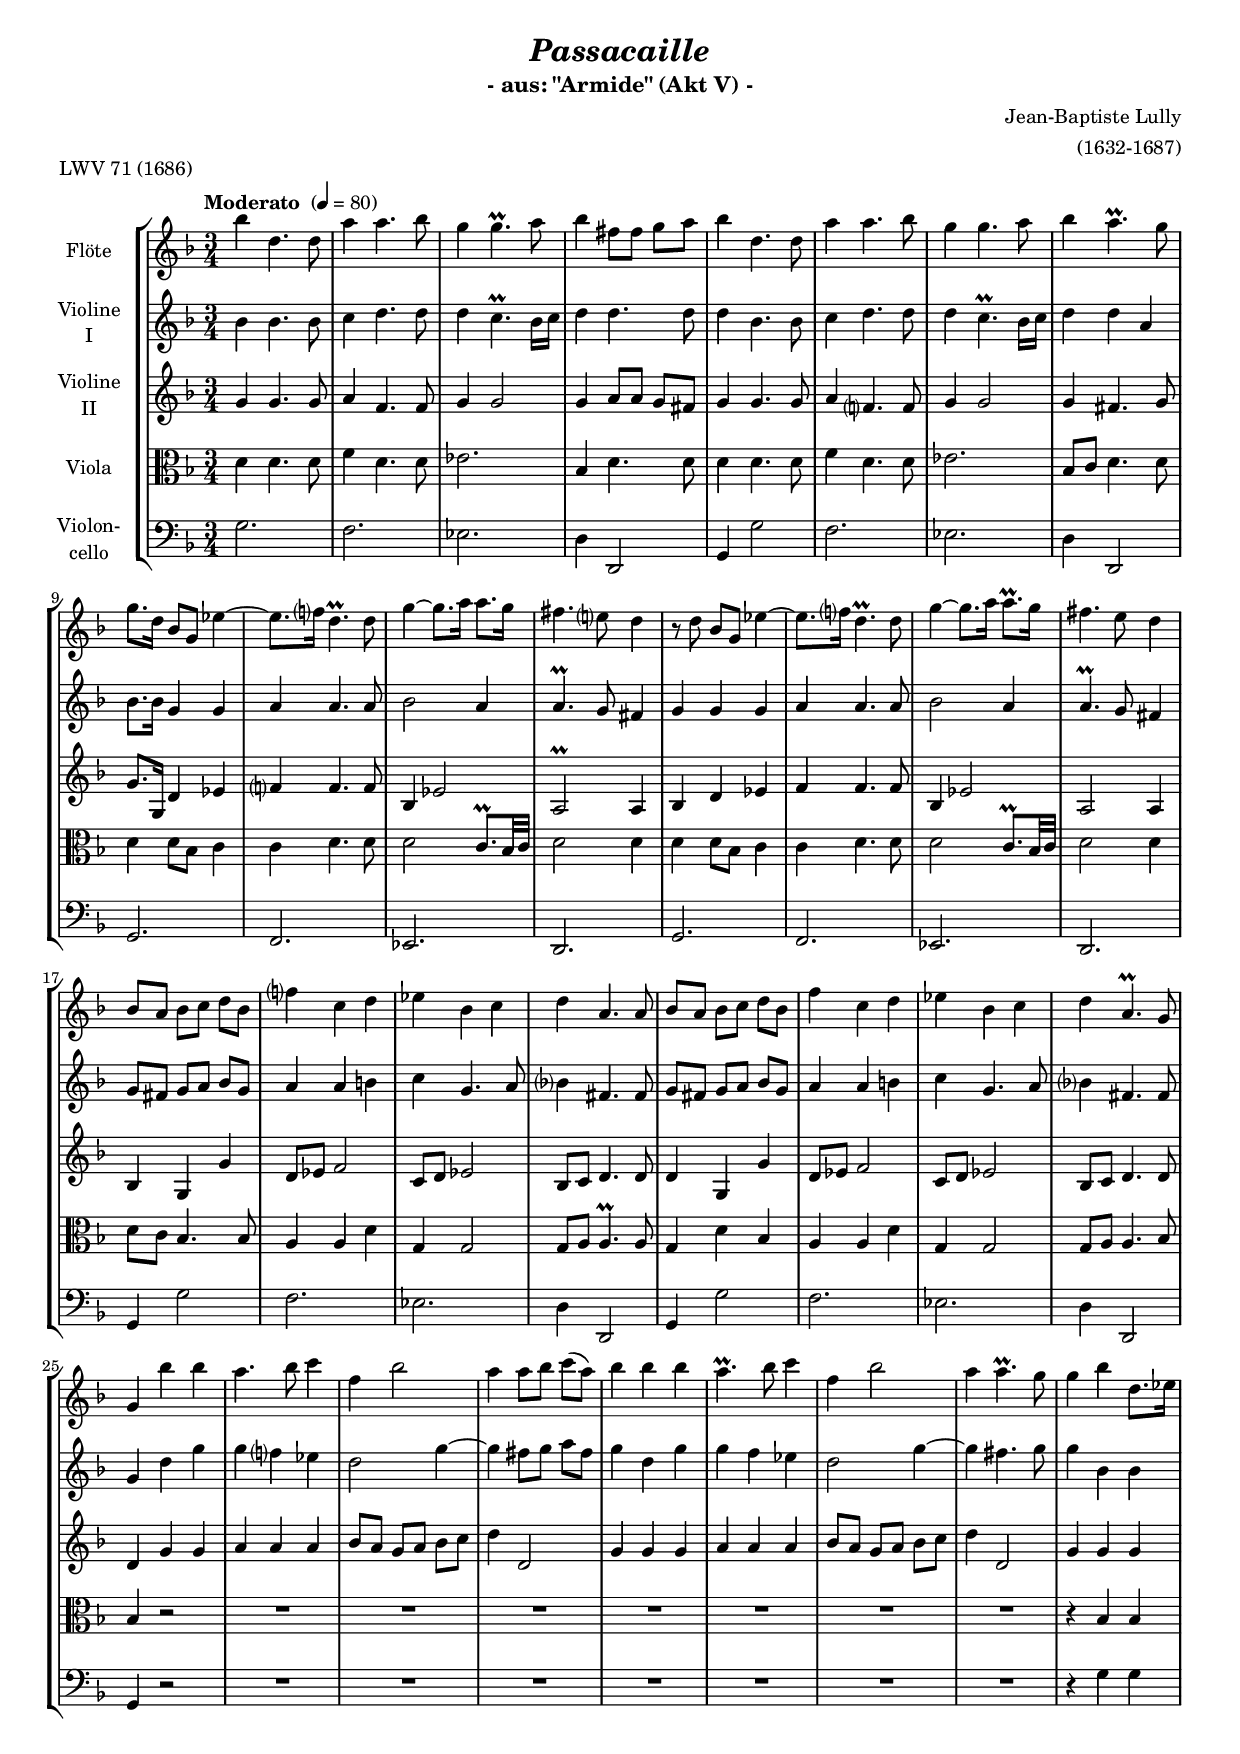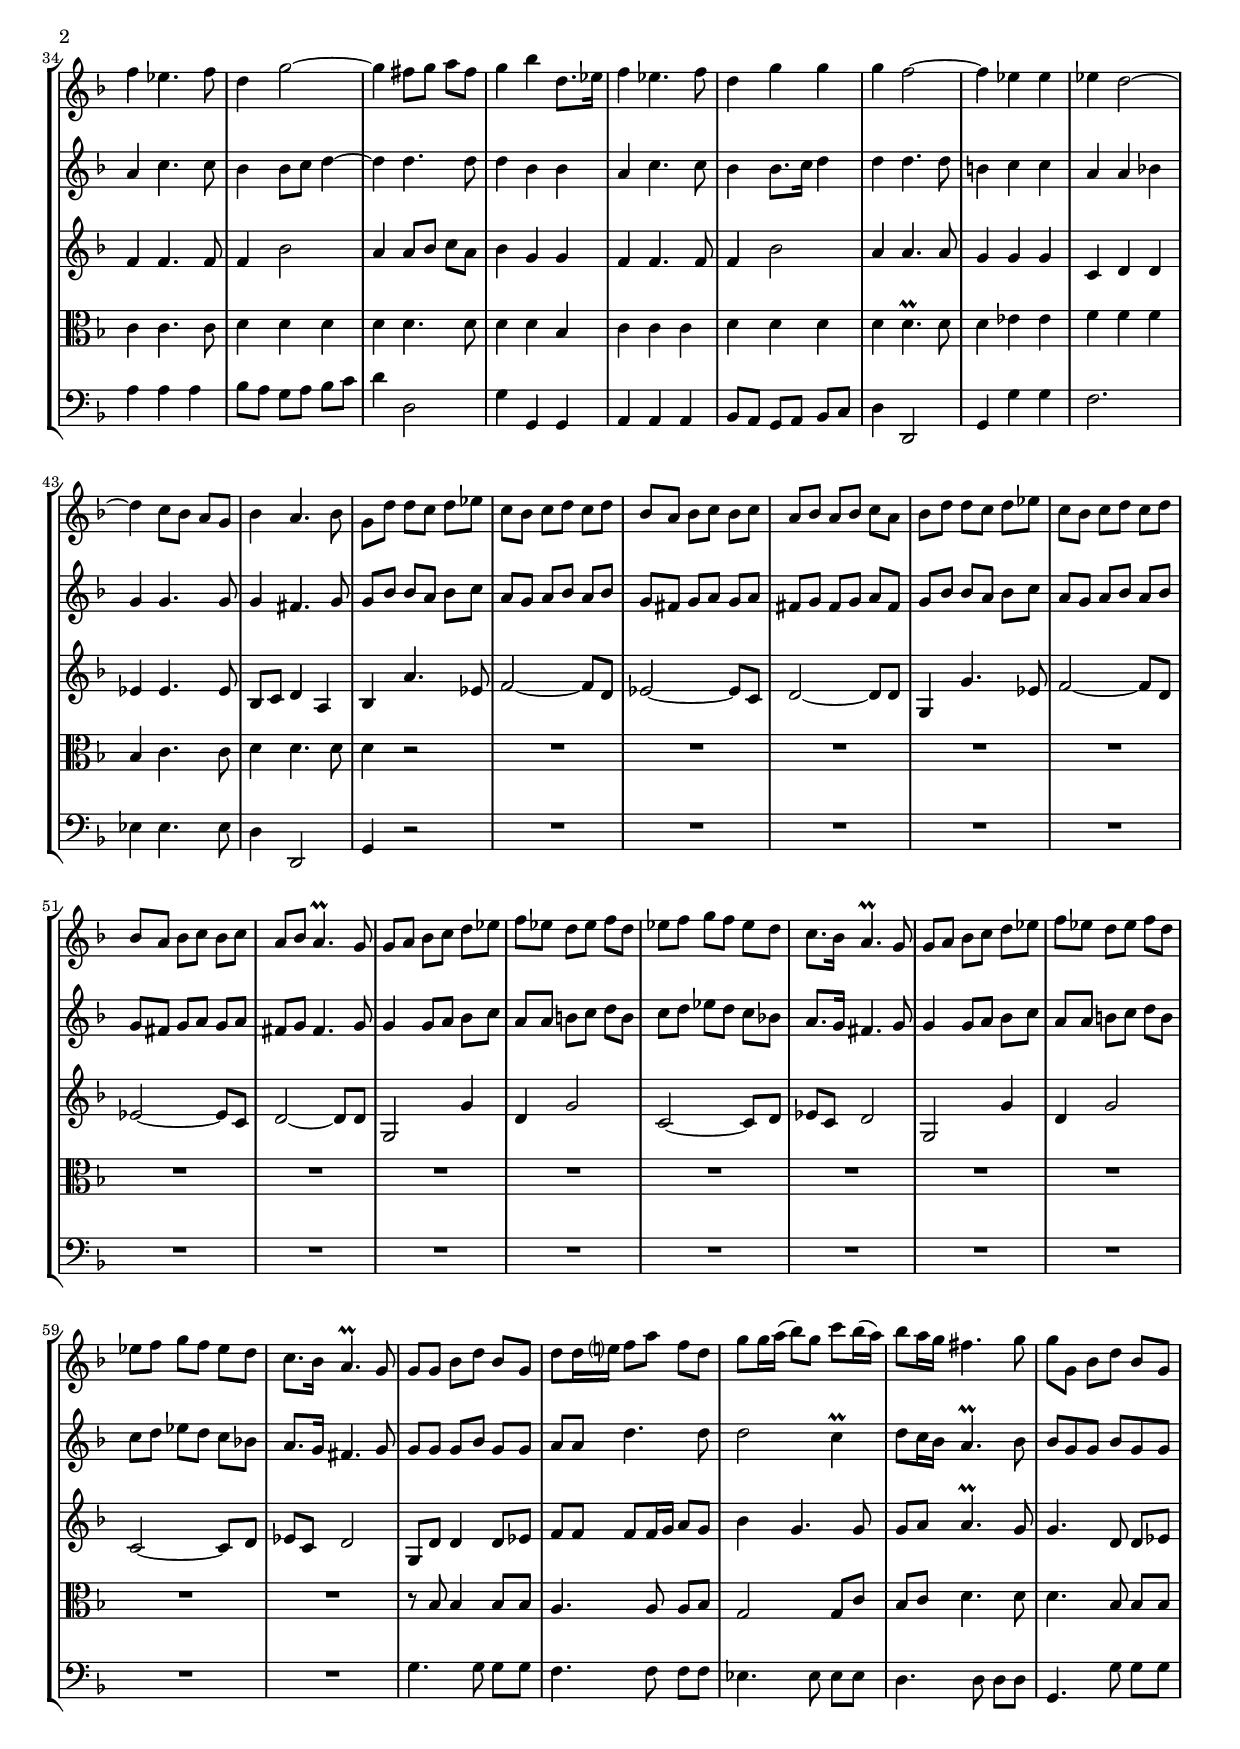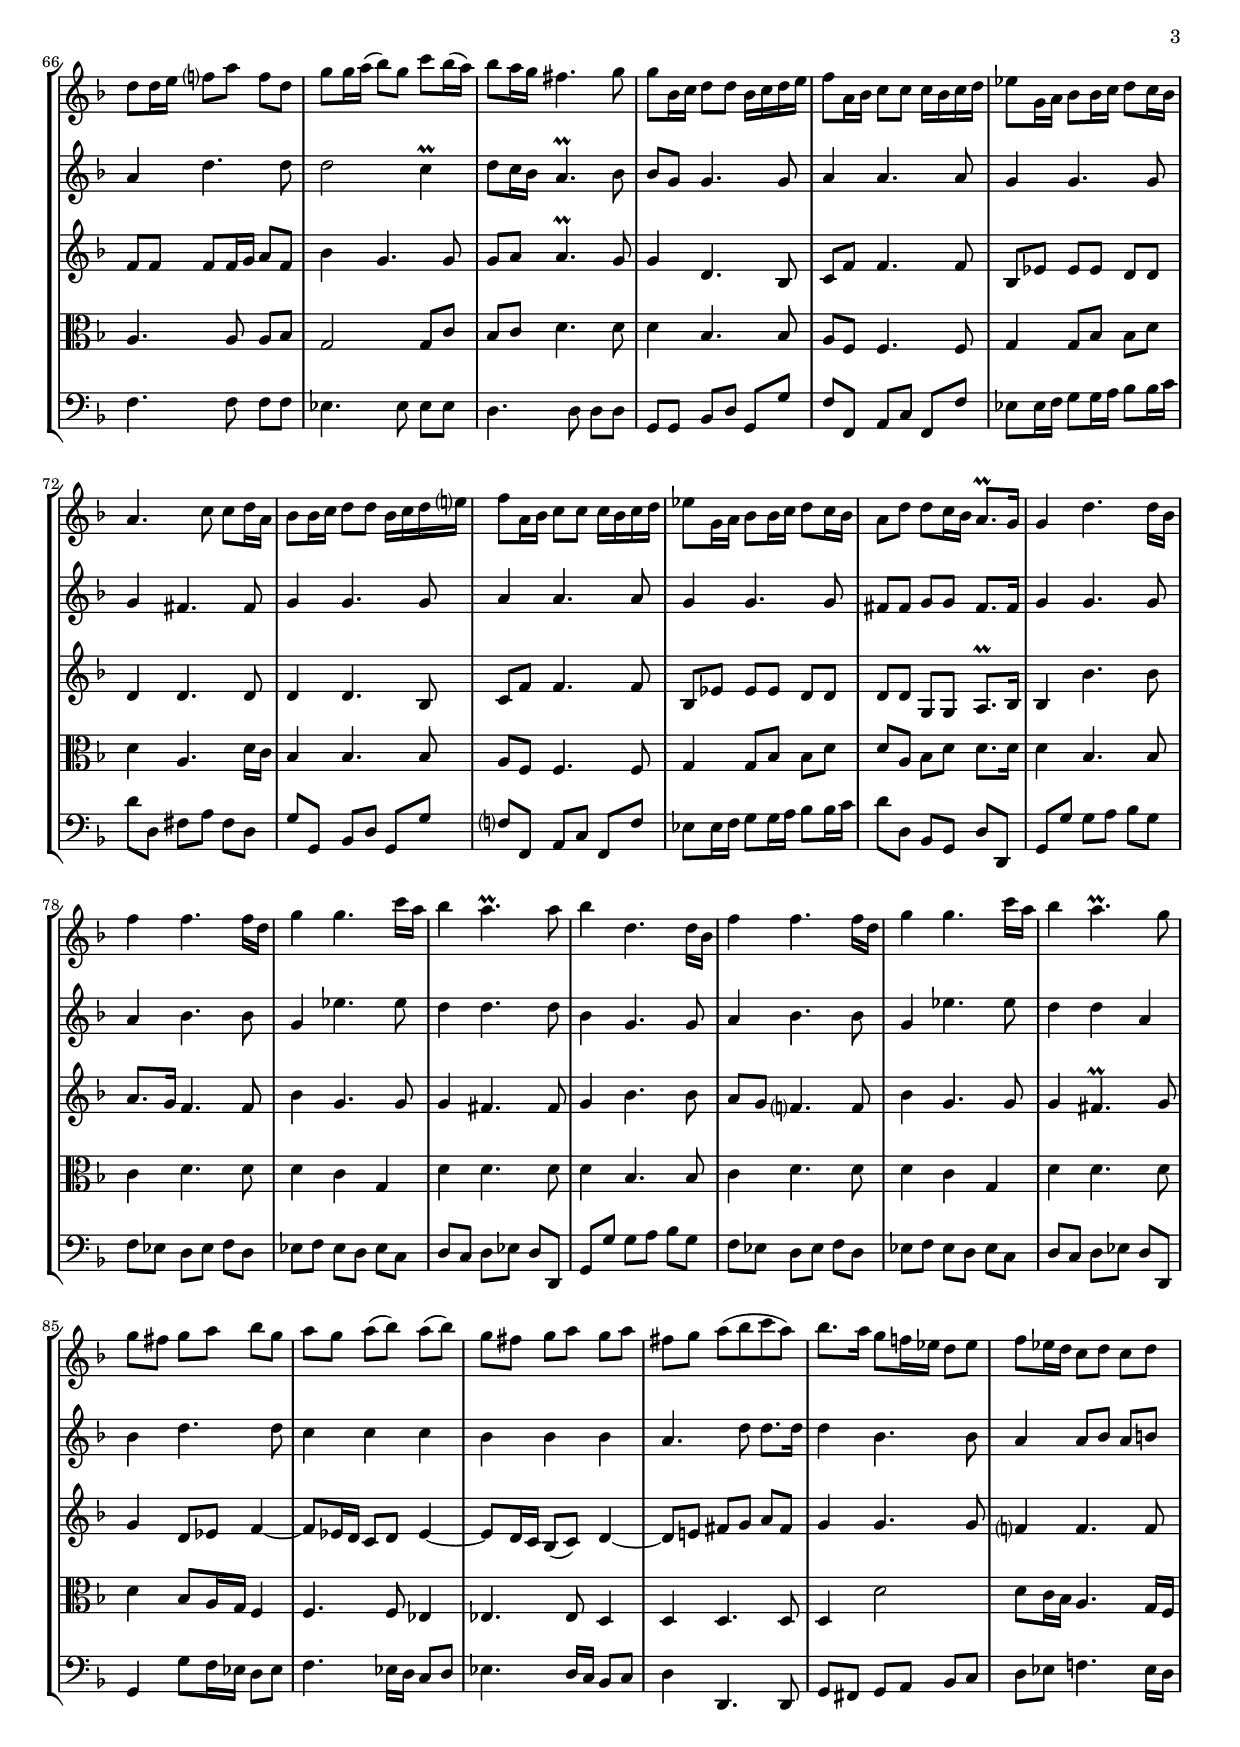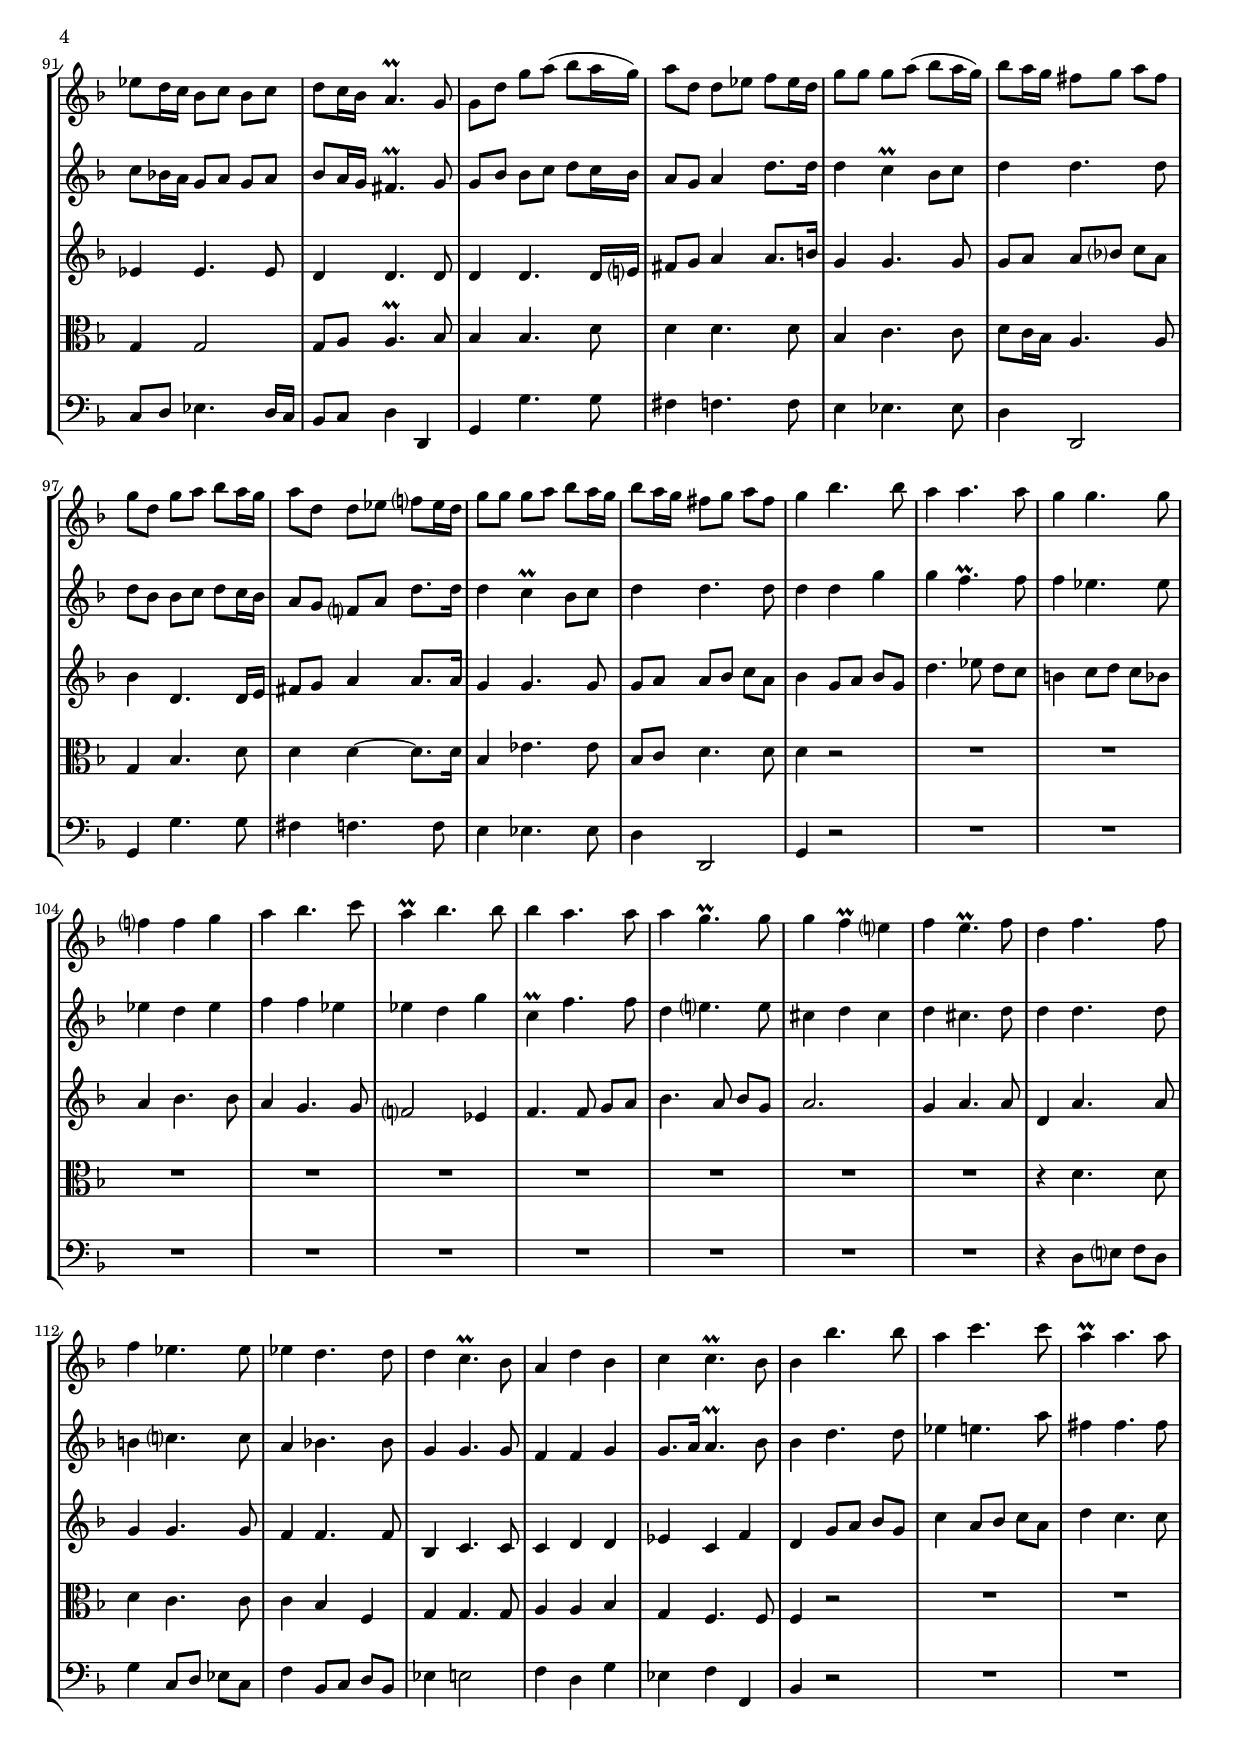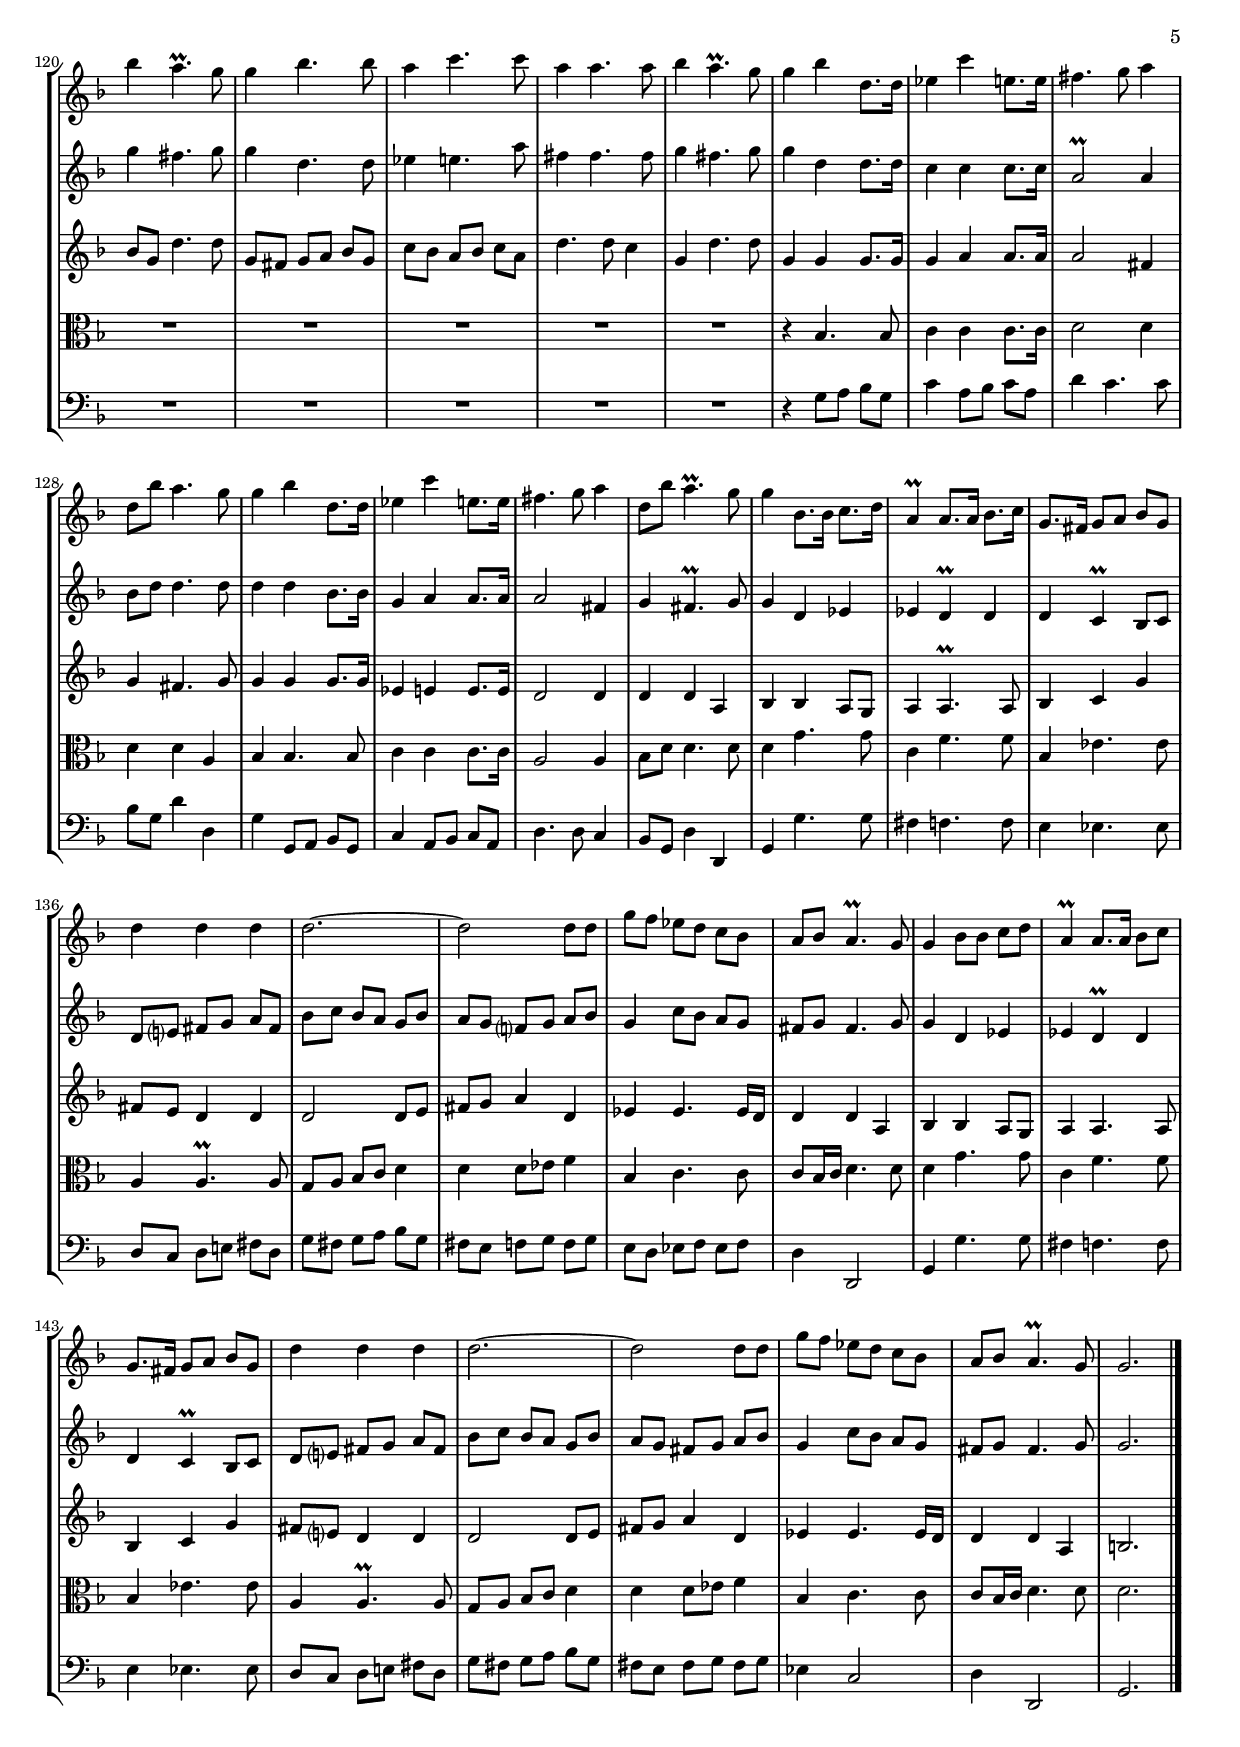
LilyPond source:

\version "2.18.2"
\include "deutsch.ly"
  
#(set-global-staff-size 17)

\header {
  title     = \markup \bold \italic "Passacaille"
  subtitle  = "- aus: \"Armide\" (Akt V) -"
  composer  = "Jean-Baptiste Lully"
  arranger  = "(1632-1687)"
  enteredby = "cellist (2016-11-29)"
  piece     = "LWV 71 (1686)"
}

voiceconsts = {
  \key f \major
  \time 3/4
  \clef "treble"
% \numericTimeSignature
  \compressFullBarRests
  % Set default beaming for all staves
  \set Timing.beamExceptions = #'()
  \set Timing.baseMoment     = #(ly:make-moment 1 4)
  \set Timing.beatStructure  = #'(1 1 1)
  \tempo "Moderato " 4=80
}

%mifl = "flute"
mifl = "trumpet"
mist = "string ensemble 1"
%minstr = "accordion"
miba = "bassoon"
milo = "drawbar organ"

va = \relative c''' {
  \voiceconsts

  b4 d,4. d8
  a'4 a4. b8
  g4 g4.\prall a8
  b4 fis8 fis g a
  b4 d,4. d8
  a'4 a4. b8
  g4 g4. a8
  b4 a4.\prall g8
  
  g8. d16 b8 g es'4~
  es8. f?16 d4.\prall d8
  g4~ g8. a16 a8. g16
  fis4. e?8 d4
  r8 d b g es'4~
  es8. f?16 d4.\prall d8
  g4~ g8. a16 a8.\prall g16

  fis4. e8 d4
  b8 a b c d b
  f'?4 c d
  es b c
  d a4. a8
  b a b c d b
  f'4 c d
  es b c
  d a4.\prall g8

  g4 b' b
  a4. b8 c4
  f, b2
  a4 a8 b c( a)
  b4 b b
  a4.\prall b8 c4
  f, b2
  a4 a4.\prall g8
  g4 b d,8. es16

  f4 es4. f8
  d4 g2~
  g4 fis8 g a fis
  g4 b d,8. es16
  f4 es4. f8
  d4 g g
  g f2~
  f4 es es
  es d2~

  d4 c8 b a g
  b4 a4. b8
  g d' d c d es
  c b c d c d
  b a b c b c
  a b a b c a
  b d d c d es

  c b c d c d
  b a b c b c
  a b a4.\prall g8
  g a b c d es
  f es d es f d
  es f g f es d

  c8. b16 a4.\prall g8
  g a b c d es
  f es d es f d
  es f g f es d
  c8. b16 a4.\prall g8
  g g b d b g

  d' d16 e? f8 a f d
  g g16 a( b8) g c b16( a)
  b8 a16 g fis4. g8
  g g, b d b g
  d' d16 e f?8 a f d

  g g16 a( b8) g c b16( a)
  b8 a16 g fis4. g8
  g b,16 c d8 d b16 c d e
  f8 a,16 b c8 c c16 b c d
  es8 g,16 a b8 b16 c d8 c16 b

  a4. c8 c d16 a
  b8 b16 c d8 d b16 c d e?
  f8 a,16 b c8 c c16 b c d
  es8 g,16 a b8 b16 c d8 c16 b
  a8 d d c16 b a8.\prall g16

  g4 d'4. d16 b
  f'4 f4. f16 d
  g4 g4. c16 a
  b4 a4.\prall a8
  b4 d,4. d16 b
  f'4 f4. f16 d
  g4 g4. c16 a
  b4 a4.\prall g8

  g fis g a b g
  a g a( b) a( b)
  g fis g a g a
  fis g a([ b c a])
  b8. a16 g8 f!16 es d8 es

  f8 es16 d c8 d c d
  es d16 c b8 c b c
  d c16 b a4.\prall g8
  g d' g a( b a16 g)
  a8 d, d es f es16 d

  g8 g g a( b a16 g)
  b8 a16 g fis8 g a fis
  g d g a b a16 g
  a8 d, d es f? es16 d
  g8 g g a b a16 g

  b8 a16 g fis8 g a fis
  g4 b4. b8
  a4 a4. a8
  g4 g4. g8
  f?4 f g
  a b4. c8
  a4\prall b4. b8
  b4 a4. a8

  a4 g4.\prall g8
  g4 f\prall e?
  f e4.\prall f8
  d4 f4. f8
  f4 es4. es8
  es4 d4. d8
  d4 c4.\prall b8
  a4 d b
  c c4.\prall b8
  b4 b'4. b8

  a4 c4. c8
  a4\prall a4. a8
  b4 a4.\prall g8
  g4 b4. b8
  a4 c4. c8
  a4 a4. a8
  b4 a4.\prall g8
  g4 b d,8. d16

  es4 c' e,8. e16
  fis4. g8 a4
  d,8 b' a4. g8
  g4 b d,8. d16
  es4 c' e,8. e16
  fis4. g8 a4
  d,8 b' a4.\prall g8
  g4 b,8. b16 c8. d16

  a4\prall a8. a16 b8. c16
  g8. fis16 g8 a b g
  d'4 d d
  d2.~
  d2 d8 d
  g f es d c b
  a b a4.\prall g8
  g4 b8 b c d

  a4\prall a8. a16 b8 c
  g8. fis16 g8 a b g
  d'4 d d
  d2.~
  d2 d8 d
  g f es d c b
  a b a4.\prall g8
  g2. \bar "|."
}

vb = \relative c'' {
  \voiceconsts

  b4 b4. b8
  c4 d4. d8
  d4 c4.\prall b16 c
  d4 d4. d8
  d4 b4. b8
  c4 d4. d8
  d4 c4.\prall b16 c
  d4 d a
  b8. b16 g4 g
  
  a a4. a8
  b2 a4
  a4.\prall g8 fis4
  g g g
  a a4. a8
  b2 a4
  a4.\prall g8 fis4
  g8 fis g a b g
  a4 a h

  c g4. a8
  b?4 fis4. fis8
  g fis g a b g
  a4 a h
  c g4. a8
  b?4 fis4. fis8
  g4 d' g
  g f? es

  d2 g4~
  g fis8 g a fis
  g4 d g
  g f es
  d2 g4~
  g fis4. g8
  g4 b, b
  a c4. c8
  b4 b8 c d4~
  d d4. d8

  d4 b b
  a c4. c8
  b4 b8. c16 d4
  d d4. d8
  h4 c c
  a a b!
  g g4. g8
  g4 fis4. g8
  g b b a b c

  a g a b a b
  g fis g a g a
  fis g fis g a fis
  g b b a b c
  a g a b a b
  g fis g a g a

  fis g fis4. g8
  g4 g8 a b c
  a a h c d h
  c d es d c b!
  a8. g16 fis4. g8
  g4 g8 a b c

  a a h c d h
  c d es d c b!
  a8. g16 fis4. g8
  g g g b g g
  a a d4. d8
  d2 c4\prall
  d8 c16 b a4.\prall b8

  b[ g g] b[ g g]
  a4 d4. d8
  d2 c4\prall
  d8 c16 b a4.\prall b8
  b g g4. g8
  a4 a4. a8
  g4 g4. g8
  g4 fis4. fis8

  g4 g4. g8
  a4 a4. a8
  g4 g4. g8
  fis fis g g fis8. fis16
  g4 g4. g8
  a4 b4. b8
  g4 es'4. es8
  d4 d4. d8

  b4 g4. g8
  a4 b4. b8
  g4 es'4. es8
  d4 d a
  b d4. d8
  c4 c c
  b b b
  a4. d8 d8. d16
  d4 b4. b8

  a4 a8 b a h
  c b!16 a g8 a g a
  b a16 g fis4.\prall g8
  g b b c d c16 b
  a8 g a4 d8. d16
  d4 c\prall b8 c
  d4 d4. d8

  d b b c d c16 b
  a8 g f? a d8. d16
  d4 c\prall b8 c
  d4 d4. d8
  d4 d g
  g f4.\prall f8
  f4 es4. es8
  es4 d es

  f f es
  es d g
  c,\prall f4. f8
  d4 e?4. e8
  cis4 d cis
  d cis4. d8
  d4 d4. d8
  h4 c?4. c8
  a4 b!4. b8
  g4 g4. g8

  f4 f g
  g8. a16 a4.\prall b8
  b4 d4. d8
  es4 e4. a8
  fis4 fis4. fis8
  g4 fis4. g8
  g4 d4. d8
  es4 e4. a8
  fis4 fis4. fis8

  g4 fis4. g8
  g4 d d8. d16
  c4 c c8. c16
  a2\prall a4
  b8 d d4. d8
  d4 d b8. b16
  g4 a a8. a16
  a2 fis4
  g fis4.\prall g8

  g4 d es
  es d\prall d
  d c\prall b8 c
  d e? fis g a fis
  b c b a g b
  a g f? g a b
  g4 c8 b a g

  fis g fis4. g8
  g4 d es
  es d\prall d
  d c\prall b8 c
  d e? fis g a fis
  b c b a g b
  a g fis g a b

  g4 c8 b a g
  fis g fis4. g8
  g2. \bar "|."
}

vc = \relative c'' {
  \voiceconsts

  g4 g4. g8
  a4 f4. f8
  g4 g2
  g4 a8 a g fis
  g4 g4. g8
  a4 f?4. f8
  g4 g2
  g4 fis4. g8
  
  g8. g,16 d'4 es
  f?4 f4. f8
  b,4 es2
  a,\prall a4
  b d es
  f f4. f8
  b,4 es2
  a, a4
  b g g'
  d8 es f2

  c8 d es2
  b8 c d4. d8
  d4 g, g'
  d8 es f2
  c8 d es2
  b8 c d4. d8
  d4 g g
  a a a

  b8 a g a b c
  d4 d,2
  g4 g g
  a a a
  b8 a g a b c
  d4 d,2
  g4 g g
  f f4. f8
  f4 b2

  a4 a8 b c a
  b4 g g
  f f4. f8
  f4 b2
  a4 a4. a8
  g4 g g
  c, d d
  es es4. es8
  b c d4 a

  b a'4. es8
  f2~ f8 d
  es2~ es8 c
  d2~ d8 d
  g,4 g'4. es8
  f2~ f8 d
  es2~ es8 c
  d2~ d8 d
  g,2 g'4
  d g2

  c,~ c8 d
  es c d2
  g, g'4
  d g2
  c,~ c8 d
  es c d2
  g,8 d' d4 d8 es
  f f f f16 g a8 g
  b4 g4. g8

  g a a4.\prall g8
  g4. d8 d es
  f f f f16 g a8 f
  b4 g4. g8
  g a a4.\prall g8
  g4 d4. b8
  c f f4. f8

  b, es es es d d
  d4 d4. d8
  d4 d4. b8
  c f f4. f8
  b, es es es d d
  d d g, g a8.\prall b16
  b4 b'4. b8

  a8. g16 f4. f8
  b4 g4. g8
  g4 fis4. fis8
  g4 b4. b8
  a g f?4. f8
  b4 g4. g8
  g4 fis4.\prall g8
  g4 d8 es f4~

  f8 es16 d c8 d es4~
  es8 d16 c b8( c) d4~
  d8 e! fis g a fis
  g4 g4. g8
  f?4 f4. f8
  es4 es4. es8
  d4 d4. d8

  d4 d4. d16 e?
  fis8 g a4 a8. h16
  g4 g4. g8
  g a a b? c a
  b4 d,4. d16 e
  fis8 g a4 a8. a16
  g4 g4. g8

  g a a b c a
  b4 g8 a b g
  d'4. es8 d c
  h4 c8 d c b
  a4 b4. b8
  a4 g4. g8
  f?2 es4
  f4. f8 g a

  b4. a8 b g
  a2.
  g4 a4. a8
  d,4 a'4. a8
  g4 g4. g8
  f4 f4. f8
  b,4 c4. c8
  c4 d d
  es c f

  d g8 a b g
  c4 a8 b c a
  d4 c4. c8
  b g d'4. d8
  g, fis g a b g
  c b a b c a
  d4. d8 c4
  g d'4. d8

  g,4 g g8. g16
  g4 a a8. a16
  a2 fis4
  g fis4. g8
  g4 g g8. g16
  es4 e e8. e16
  d2 d4
  d d a
  b b a8 g

  a4 a4.\prall a8
  b4 c g'
  fis8 e d4 d
  d2 d8 e
  fis g a4 d,
  es es4. es16 d
  d4 d a
  b b a8 g
  a4 a4. a8

  b4 c g'
  fis8 e? d4 d
  d2 d8 e
  fis g a4 d,
  es es4. es16 d
  d4 d a
  h2. \bar "|."
}

vd = \relative c' {
  \voiceconsts
  \clef "alto"

  d4 d4. d8
  f4 d4. d8
  es2.
  b4 d4. d8
  d4 d4. d8
  f4 d4. d8
  es2.
  b8 c d4. d8
  d4 d8 b c4
  c d4. d8
  
  d2 c8.\prall b32 c
  d2 d4
  d d8 b c4
  c d4. d8
  d2 c8.\prall b32 c
  d2 d4
  d8 c b4. b8
  a4 a d
  g, g2
  g8 a a4.\prall a8

  g4 d' b
  a a d
  g, g2
  g8 a a4. b8
  b4 r2
  R2.*7
  r4 b b
  c c4. c8
  d4 d d
  d d4. d8
  d4 d b

  c c c
  d d d
  d d4.\prall d8
  d4 es es
  f f f
  b, c4. c8
  d4 d4. d8
  d4 r2
  R2.*15
  r8 b b4 b8 b

  a4. a8 a b
  g2 g8 c
  b c d4. d8
  d4. b8 b b
  a4. a8 a b
  g2 g8 c
  b c d4. d8
  d4 b4. b8
  a f f4. f8

  g4 g8 b b d
  d4 a4. d16 c
  b4 b4. b8
  a f f4. f8
  g4 g8 b b d
  d a b d d8. d16
  d4 b4. b8
  c4 d4. d8

  d4 c g
  d' d4. d8
  d4 b4. b8
  c4 d4. d8
  d4 c g
  d' d4. d8
  d4 b8 a16 g f4
  f4. f8 es4
  es4. es8 d4

  d d4. d8
  d4 d'2
  d8 c16 b a4. g16 f
  g4 g2
  g8 a a4.\prall b8
  b4 b4. d8
  d4 d4. d8
  b4 c4. c8
  d c16 b a4. a8

  g4 b4. d8
  d4 d~ d8. d16
  b4 es4. es8
  b c d4. d8
  d4 r2
  R2.*9
  r4 d4. d8
  d4 c4. c8
  c4 b f
  g g4. g8

  a4 a b
  g f4. f8
  f4 r2
  R2.*7
  r4 b4. b8
  c4 c c8. c16
  d2 d4
  d d a
  b b4. b8
  c4 c c8. c16

  a2 a4
  b8 d d4. d8
  d4 g4. g8
  c,4 f4. f8
  b,4 es4. es8
  a,4 a4.\prall a8
  g a b c d4
  d d8 es f4
  b, c4. c8

  c b16 c d4. d8
  d4 g4. g8
  c,4 f4. f8
  b,4 es4. es8
  a,4 a4.\prall a8
  g a b c d4
  d d8 es f4
  b, c4. c8

  c b16 c d4. d8
  d2. \bar "|."
}

ve = \relative c' {
  \voiceconsts
  \clef "bass"

  g2.
  f
  es
  d4 d,2
  g4 g'2
  f2.
  es
  d4 d,2
  g2.
  f
  es
  d
  g
  f
  es

  d
  g4 g'2
  f2.
  es
  d4 d,2
  g4 g'2
  f2.
  es
  d4 d,2
  g4 r2
  R2.*7

  r4 g' g
  a a a

  b8 a g a b c
  d4 d,2
  g4 g, g
  a a a
  b8 a g a b c
  d4 d,2
  g4 g' g
  f2.
  es4 es4. es8
  d4 d,2

  g4 r2
  R2.*15
  g'4. g8 g g
  f4. f8 f f
  es4. es8 es es
  d4. d8 d d
  g,4. g'8 g g
  f4. f8 f f
  es4. es8 es es
  
  d4. d8 d d
  g, g b d g, g'
  f f, a c f, f'
  es es16 f g8 g16 a b8 b16 c
  d8 d, fis a fis d
  g g, b d g, g'

  f? f, a c f, f'
  es es16 f g8 g16 a b8 b16 c
  d8 d, b g d' d,
  g g' g a b g
  f es d es f d
  es f es d es c

  d c d es d d,
  g g' g a b g
  f es d es f d
  es f es d es c
  d c d es d d,
  g4 g'8 f16 es d8 es

  f4. es16 d c8 d
  es4. d16 c b8 c
  d4 d,4. d8
  g fis g a b c
  d es f!4. es16 d
  c8 d es4. d16 c
  b8 c d4 d,

  g g'4. g8
  fis4 f4. f8
  e4 es4. es8
  d4 d,2
  g4 g'4. g8
  fis4 f4. f8
  e4 es4. es8
  d4 d,2
  g4 r2
  R2.*9

  r4 d'8 e? f d
  g4 c,8 d es c
  f4 b,8 c d b
  es4 e2
  f4 d g
  es f f,
  b r2
  R2.*7
  r4 g'8 a b g

  c4 a8 b c a
  d4 c4. c8
  b g d'4 d,
  g g,8 a b g
  c4 a8 b c a
  d4. d8 c4
  b8 g d'4 d,
  g g'4. g8

  fis4 f4. f8
  e4 es4. es8
  d c d e! fis d
  g fis g a b g
  fis e f g f g
  e d es f es f
  d4 d,2

  g4 g'4. g8
  fis4 f4. f8
  e4 es4. es8
  d c d e! fis d
  g fis g a b g
  fis e fis g fis g
  es4 c2
  d4 d,2
  g2. \bar "|."
}


music = \new StaffGroup <<
      \new Staff {
	\set Staff.midiInstrument = \mifl
	\set Staff.instrumentName = \markup \center-column { "Flöte" }
	\transpose f f { \va }
      }
      
      \new Staff {
	\set Staff.midiInstrument = \mist
	\set Staff.instrumentName = \markup \center-column { "Violine" "I" }
	\transpose f f { \vb }
      }
      
      \new Staff {
	\set Staff.midiInstrument = \mist
	\set Staff.instrumentName = \markup \center-column { "Violine" "II" }
	\transpose f f { \vc }
      }
      
      \new Staff {
	\set Staff.midiInstrument = \mist
	\set Staff.instrumentName = \markup \center-column { "Viola" }
	\transpose f f { \vd }
      }
      
      \new Staff {
	\set Staff.midiInstrument = \miba
	\set Staff.instrumentName = \markup \center-column { "Violon-" "cello" }
	\transpose f f { \ve }
      }
>>

\book {
  \score {
    \music
    \layout {}
  }

  \score {
    \unfoldRepeats \music

    \midi {
      \context {
        \Score
      }
    }
  }
}
